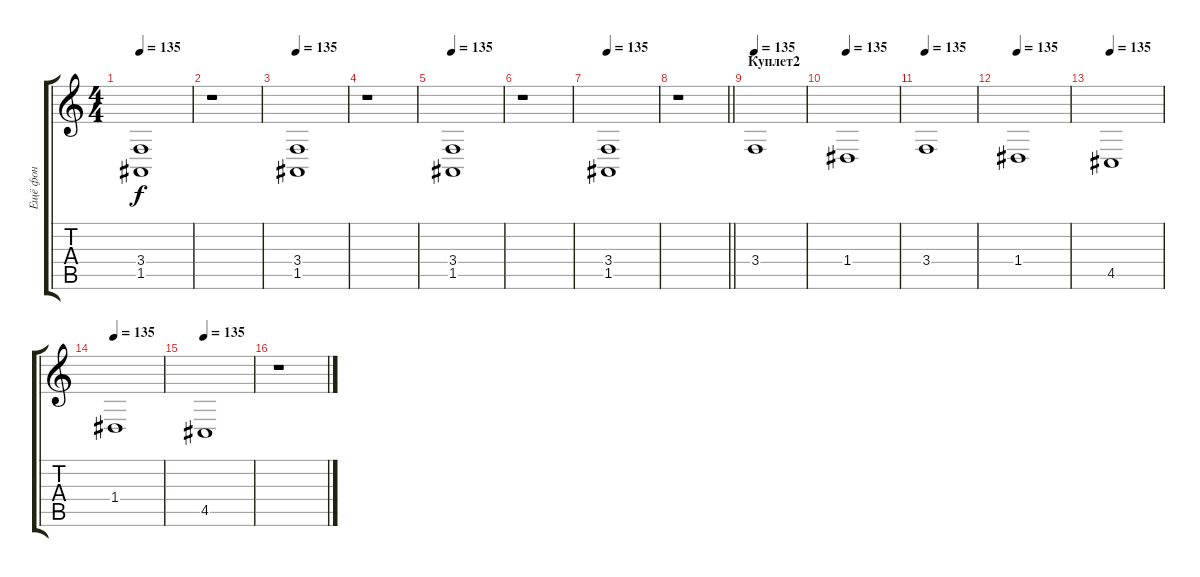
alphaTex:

\track ("Ещё фон" "Ещё фон") {instrument stringensemble1}
\staff {score tabs}
\tuning (E4 B3 G3 D3 A2 E2) {hide}
\ts (4 4)
\tempo 135
\clef g2
\ks c
(3.4 1.5).1{dy f} |
r.1 |
\tempo 135
(3.4 1.5).1 |
r.1 |
\tempo 135
(3.4 1.5).1 |
r.1 |
\tempo 135
(3.4 1.5).1 |
\barLineRight lightlight
r.1 |
\section ("" "Куплет2")
\tempo 135
3.4.1 |
\tempo 135
1.4.1 |
\tempo 135
3.4.1 |
\tempo 135
1.4.1 |
\tempo 135
4.5.1 |
\tempo 135
1.4.1 |
\tempo 135
4.5.1 |
r.1
